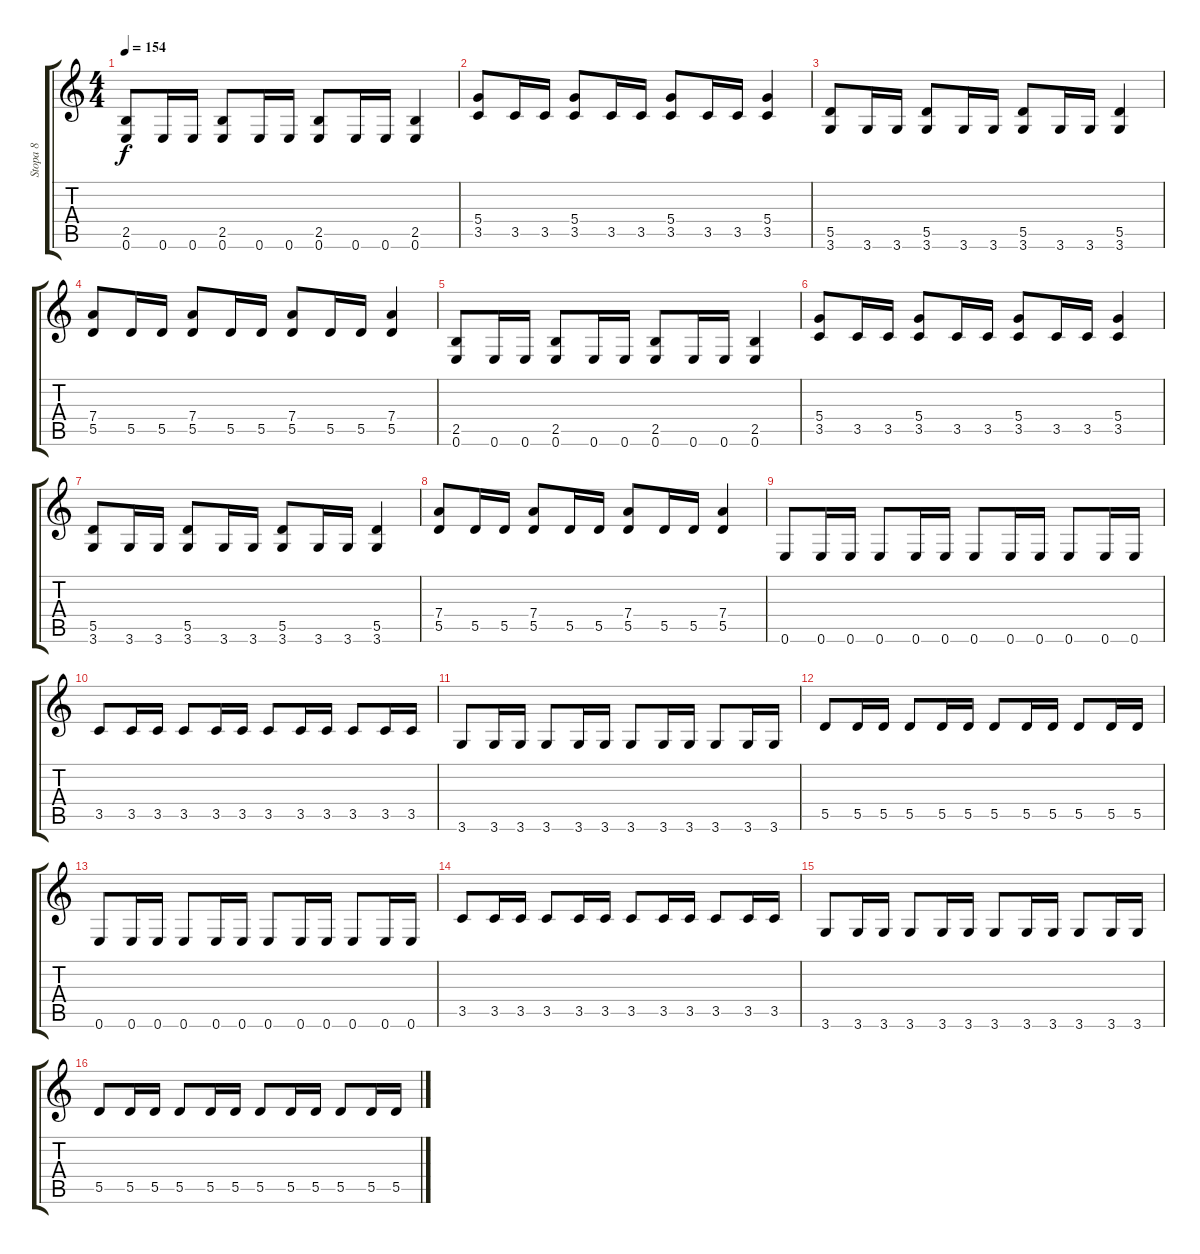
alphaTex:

\track ("Stopa 8" "Stopa 8") {instrument overdrivenguitar}
\staff {score tabs}
\tuning (E4 B3 G3 D3 A2 E2) {hide}
\ts (4 4)
\tempo 154
\clef g2
\ks c
(2.5 0.6).8{dy f} 0.6.16 0.6.16 (2.5 0.6).8 0.6.16 0.6.16 (2.5 0.6).8 0.6.16 0.6.16 (2.5 0.6).4 |
(5.4 3.5).8 3.5.16 3.5.16 (5.4 3.5).8 3.5.16 3.5.16 (5.4 3.5).8 3.5.16 3.5.16 (5.4 3.5).4 |
(5.5 3.6).8 3.6.16 3.6.16 (5.5 3.6).8 3.6.16 3.6.16 (5.5 3.6).8 3.6.16 3.6.16 (5.5 3.6).4 |
(7.4 5.5).8 5.5.16 5.5.16 (7.4 5.5).8 5.5.16 5.5.16 (7.4 5.5).8 5.5.16 5.5.16 (7.4 5.5).4 |
(2.5 0.6).8 0.6.16 0.6.16 (2.5 0.6).8 0.6.16 0.6.16 (2.5 0.6).8 0.6.16 0.6.16 (2.5 0.6).4 |
(5.4 3.5).8 3.5.16 3.5.16 (5.4 3.5).8 3.5.16 3.5.16 (5.4 3.5).8 3.5.16 3.5.16 (5.4 3.5).4 |
(5.5 3.6).8 3.6.16 3.6.16 (5.5 3.6).8 3.6.16 3.6.16 (5.5 3.6).8 3.6.16 3.6.16 (5.5 3.6).4 |
(7.4 5.5).8 5.5.16 5.5.16 (7.4 5.5).8 5.5.16 5.5.16 (7.4 5.5).8 5.5.16 5.5.16 (7.4 5.5).4 |
0.6.8 0.6.16 0.6.16 0.6.8 0.6.16 0.6.16 0.6.8 0.6.16 0.6.16 0.6.8 0.6.16 0.6.16 |
3.5.8 3.5.16 3.5.16 3.5.8 3.5.16 3.5.16 3.5.8 3.5.16 3.5.16 3.5.8 3.5.16 3.5.16 |
3.6.8 3.6.16 3.6.16 3.6.8 3.6.16 3.6.16 3.6.8 3.6.16 3.6.16 3.6.8 3.6.16 3.6.16 |
5.5.8 5.5.16 5.5.16 5.5.8 5.5.16 5.5.16 5.5.8 5.5.16 5.5.16 5.5.8 5.5.16 5.5.16 |
0.6.8 0.6.16 0.6.16 0.6.8 0.6.16 0.6.16 0.6.8 0.6.16 0.6.16 0.6.8 0.6.16 0.6.16 |
3.5.8 3.5.16 3.5.16 3.5.8 3.5.16 3.5.16 3.5.8 3.5.16 3.5.16 3.5.8 3.5.16 3.5.16 |
3.6.8 3.6.16 3.6.16 3.6.8 3.6.16 3.6.16 3.6.8 3.6.16 3.6.16 3.6.8 3.6.16 3.6.16 |
5.5.8 5.5.16 5.5.16 5.5.8 5.5.16 5.5.16 5.5.8 5.5.16 5.5.16 5.5.8 5.5.16 5.5.16
